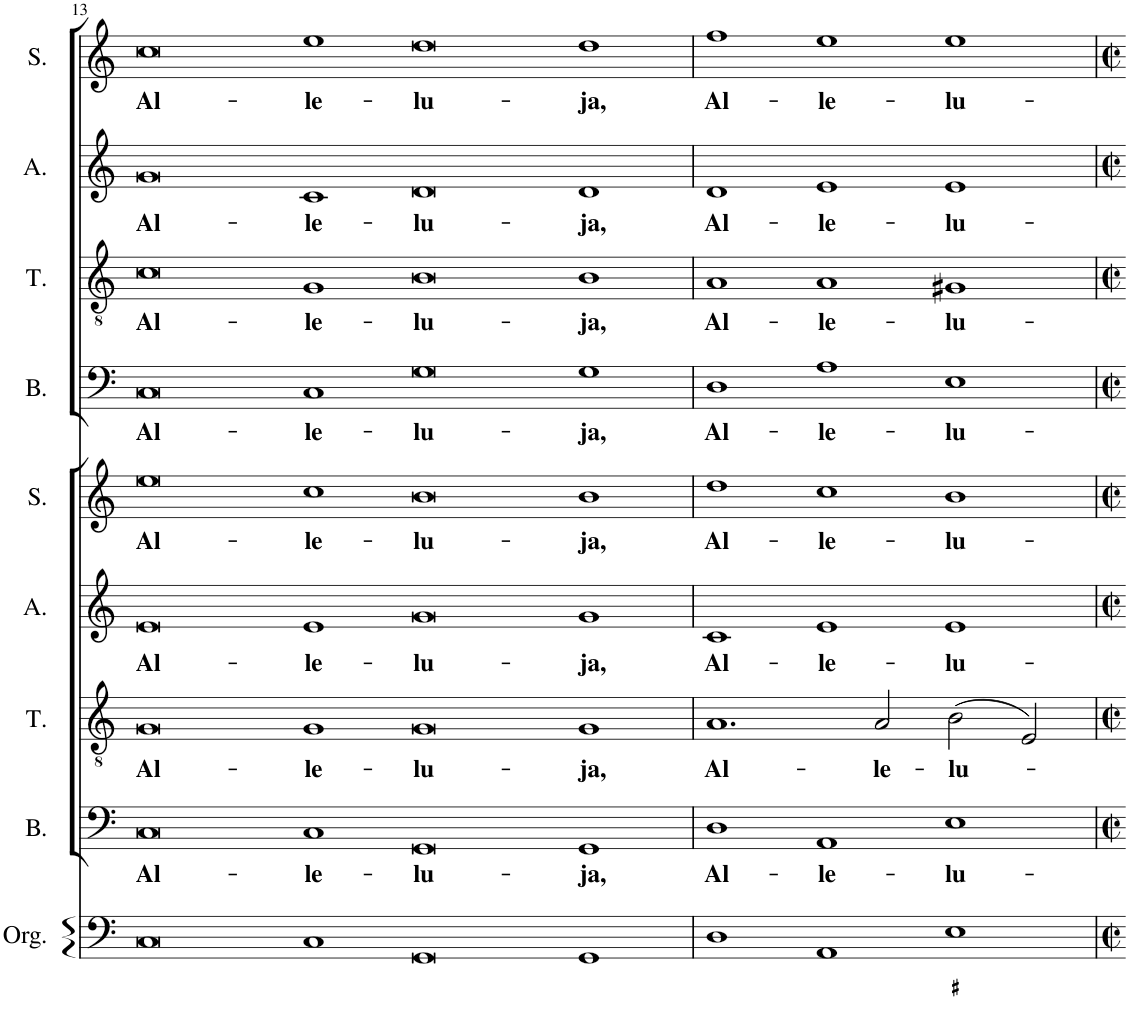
**kern	**kern	**text	**kern	**text	**kern	**text	**kern	**text	**kern	**text	**kern	**text	**kern	**text	**kern	**text
*part9	*part8	*part8	*part7	*part7	*part6	*part6	*part5	*part5	*part4	*part4	*part3	*part3	*part2	*part2	*part1	*part1
*staff9	*staff8	*staff8	*staff7	*staff7	*staff6	*staff6	*staff5	*staff5	*staff4	*staff4	*staff3	*staff3	*staff2	*staff2	*staff1	*staff1
*I"Orgue	*I"Bass	*	*I"Ténor	*	*I"Alto	*	*I"Soprano	*	*I"Bass	*	*I"Ténor	*	*I"Alto	*	*I"Soprano	*
*I'Org.	*I'B.	*	*I'T.	*	*I'A.	*	*I'S.	*	*I'B.	*	*I'T.	*	*I'A.	*	*I'S.	*
!!LO:PB:g=z
*clefF4	*clefF4	*	*clefGv2	*	*clefG2	*	*clefG2	*	*clefF4	*	*clefGv2	*	*clefG2	*	*clefG2	*
*k[]	*k[]	*	*k[]	*	*k[]	*	*k[]	*	*k[]	*	*k[]	*	*k[]	*	*k[]	*
*M6/1	*M6/1	*	*M6/1	*	*M6/1	*	*M6/1	*	*M6/1	*	*M6/1	*	*M6/1	*	*M6/1	*
=13	=13	=13	=13	=13	=13	=13	=13	=13	=13	=13	=13	=13	=13	=13	=13	=13
!	!	!LO:LY:b	!	!LO:LY:b	!	!LO:LY:b	!	!LO:LY:b	!	!LO:LY:b	!	!LO:LY:b	!	!LO:LY:b	!	!LO:LY:b
0C	0C	Al-	0G	Al-	0e	Al-	0ee	Al-	0C	Al-	0c	Al-	0g	Al-	0cc	Al-
!	!	!LO:LY:b	!	!LO:LY:b	!	!LO:LY:b	!	!LO:LY:b	!	!LO:LY:b	!	!LO:LY:b	!	!LO:LY:b	!	!LO:LY:b
1C	1C	-le-	1G	-le-	1e	-le-	1cc	-le-	1C	-le-	1G	-le-	1c	-le-	1ee	-le-
!	!	!LO:LY:b	!	!LO:LY:b	!	!LO:LY:b	!	!LO:LY:b	!	!LO:LY:b	!	!LO:LY:b	!	!LO:LY:b	!	!LO:LY:b
0GG	0GG	-lu-	0G	-lu-	0g	-lu-	0b	-lu-	0G	-lu-	0B	-lu-	0d	-lu-	0dd	-lu-
!	!	!LO:LY:b	!	!LO:LY:b	!	!LO:LY:b	!	!LO:LY:b	!	!LO:LY:b	!	!LO:LY:b	!	!LO:LY:b	!	!LO:LY:b
1GG	1GG	-ja,	1G	-ja,	1g	-ja,	1b	-ja,	1G	-ja,	1B	-ja,	1d	-ja,	1dd	-ja,
=14	=14	=14	=14	=14	=14	=14	=14	=14	=14	=14	=14	=14	=14	=14	=14	=14
!	!	!LO:LY:b	!	!LO:LY:b	!	!LO:LY:b	!	!LO:LY:b	!	!LO:LY:b	!	!LO:LY:b	!	!LO:LY:b	!	!LO:LY:b
1D	1D	Al-	1.A	Al-	1c	Al-	1dd	Al-	1D	Al-	1A	Al-	1d	Al-	1ff	Al-
!	!	!LO:LY:b	!	!	!	!LO:LY:b	!	!LO:LY:b	!	!LO:LY:b	!	!LO:LY:b	!	!LO:LY:b	!	!LO:LY:b
1AA	1AA	-le-	.	.	1e	-le-	1cc	-le-	1A	-le-	1A	-le-	1e	-le-	1ee	-le-
!	!	!	!	!LO:LY:b	!	!	!	!	!	!	!	!	!	!	!	!
.	.	.	2A/	-le-	.	.	.	.	.	.	.	.	.	.	.	.
!	!	!LO:LY:b	!	!LO:LY:b	!	!LO:LY:b	!	!LO:LY:b	!	!LO:LY:b	!	!LO:LY:b	!	!LO:LY:b	!	!LO:LY:b
1E	1E	-lu-	(2B\	-lu-	1e	-lu-	1b	-lu-	1E	-lu-	1G#X	-lu-	1e	-lu-	1ee	-lu-
.	.	.	2E/)	.	.	.	.	.	.	.	.	.	.	.	.	.
=	=	=	=	=	=	=	=	=	=	=	=	=	=	=	=	=
*-	*-	*-	*-	*-	*-	*-	*-	*-	*-	*-	*-	*-	*-	*-	*-	*-
